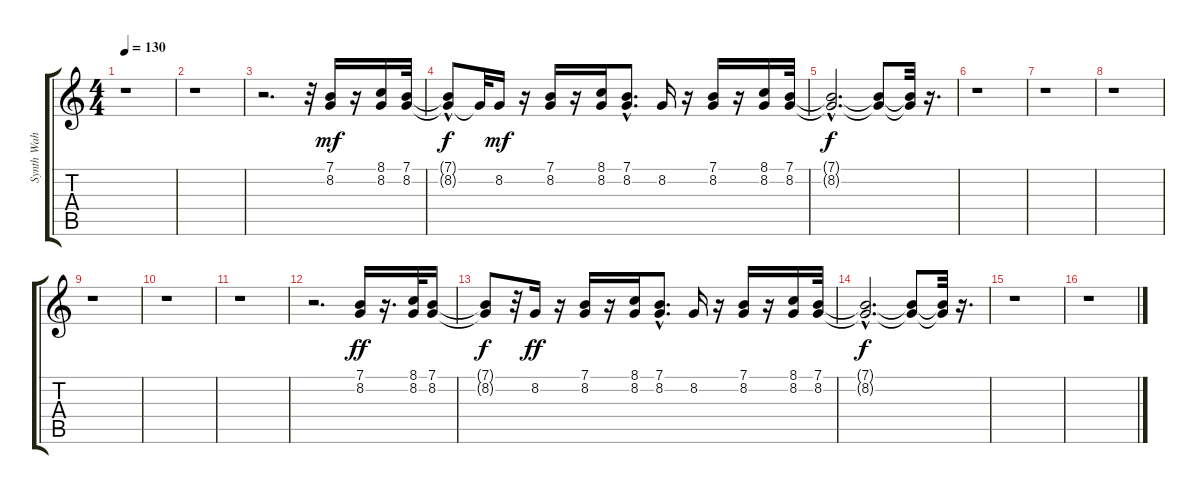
\track ("Synth Wah :D" "Synth Wah ") {instrument synthbrass2}
\staff {score tabs}
\tuning (E4 B3 G3 D3 A2 E2) {hide}
\ts (4 4)
\tempo 130
\clef g2
\ks c
r.1{dy mf} |
r.1 |
r.2{d} r.32 (7.1 8.2).16 r.16 (8.1 8.2).16 (7.1 8.2).32 |
(7.1{hac t} 8.2{t}).8{dy f} 8.2{t}.32 8.2.16{dy mf} r.16 (7.1 8.2).16 r.16 (8.1 8.2).16 (7.1 8.2{hac}).8{d} 8.2.16 r.16 (7.1 8.2).16 r.16 (8.1 8.2).16 (7.1 8.2).32 |
(7.1{hac t} 8.2{hac t}).2{d dy f} (7.1{t} 8.2{t}).8 (7.1{t} 8.2{t}).32 r.16{d} |
r.1 |
r.1 |
r.1 |
r.1 |
r.1 |
r.1 |
r.2{d} (7.1 8.2).16{dy ff} r.16{d} (8.1 8.2).32 (7.1 8.2).16 |
(7.1{t} 8.2{t}).8{dy f} r.32 8.2.16{dy ff} r.16 (7.1 8.2).16 r.16 (8.1 8.2).16 (7.1 8.2{hac}).8{d} 8.2.16 r.16 (7.1 8.2).16 r.16 (8.1 8.2).16 (7.1 8.2).32 |
(7.1{hac t} 8.2{hac t}).2{d dy f} (7.1{t} 8.2{t}).8 (7.1{t} 8.2{t}).32 r.16{d} |
r.1 |
r.1
